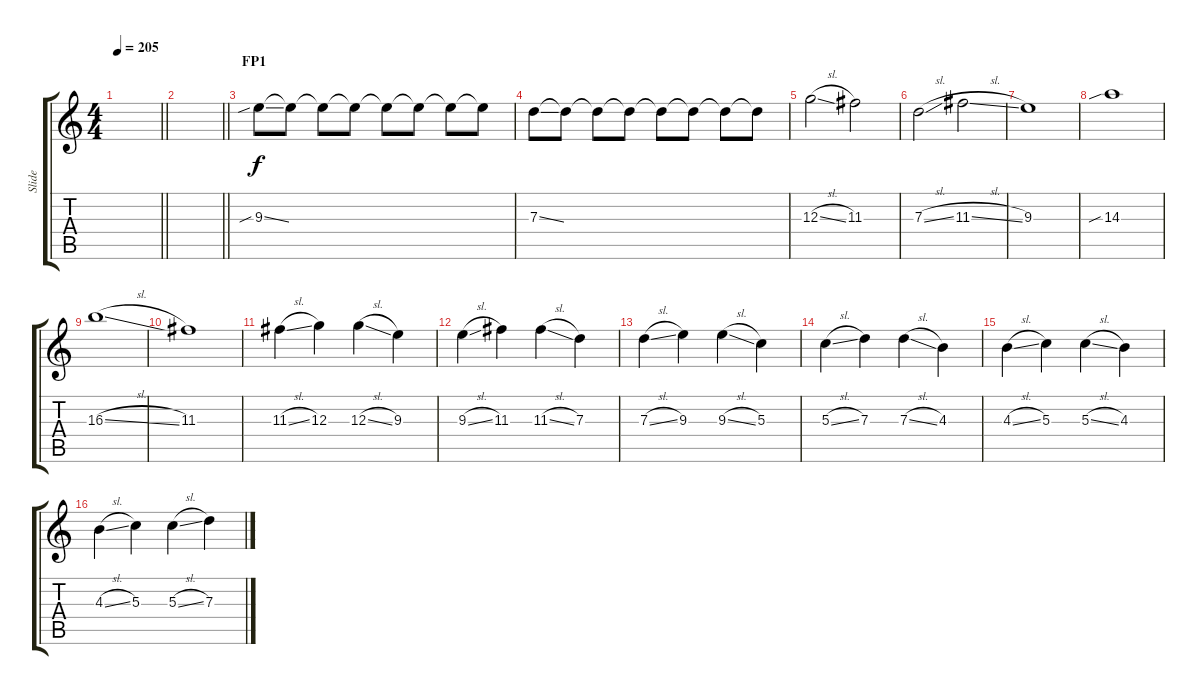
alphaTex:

\track ("Slide" "Slide") {instrument acousticguitarnylon}
\staff {score tabs}
\tuning (E4 B3 G3 D3 A2 E2) {hide}
\ts (4 4)
\tempo 205
\clef g2
\barLineRight lightlight
\ks c
|
\barLineRight lightlight
|
\section ("" "FP1")
9.3{sib ss}.8 9.3{t}.8 9.3{t}.8 9.3{t}.8 9.3{t}.8 9.3{t}.8 9.3{t}.8 9.3{t}.8 |
7.3{ss}.8 7.3{t}.8 7.3{t}.8 7.3{t}.8 7.3{t}.8 7.3{t}.8 7.3{t}.8 7.3{t}.8 |
12.3{sl}.2 11.3.2 |
7.3{sl}.2 11.3{sl}.2 |
9.3.1 |
14.3{sib}.1 |
16.3{sl}.1 |
11.3.1 |
11.3{sl}.4 12.3.4 12.3{sl}.4 9.3.4 |
9.3{sl}.4 11.3.4 11.3{sl}.4 7.3.4 |
7.3{sl}.4 9.3.4 9.3{sl}.4 5.3.4 |
5.3{sl}.4 7.3.4 7.3{sl}.4 4.3.4 |
4.3{sl}.4 5.3.4 5.3{sl}.4 4.3.4 |
4.3{sl}.4 5.3.4 5.3{sl}.4 7.3.4
